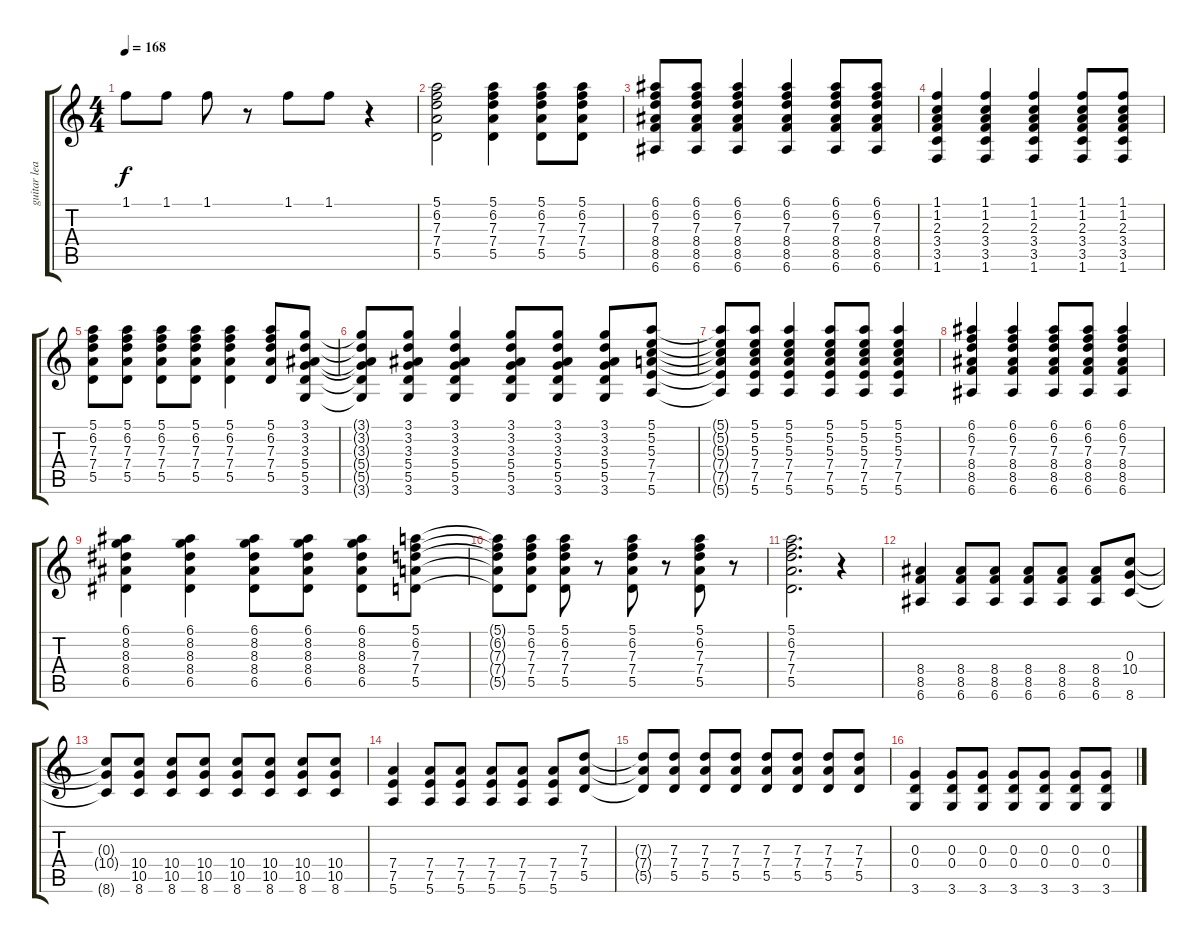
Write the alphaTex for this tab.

\track ("guitar lead" "guitar lea") {instrument distortionguitar}
\staff {score tabs}
\tuning (E4 B3 G3 D3 A2 E2) {hide}
\ts (4 4)
\tempo 168
\clef g2
\ks c
1.1{t}.8{dy f} 1.1.8 1.1.8 r.8 1.1.8 1.1.8 r.4 |
(5.1 6.2 7.3 7.4 5.5).2 (5.1 6.2 7.3 7.4 5.5).4 (5.1 6.2 7.3 7.4 5.5).8 (5.1 6.2 7.3 7.4 5.5).8 |
(6.1 6.2 7.3 8.4 8.5 6.6).8 (6.1 6.2 7.3 8.4 8.5 6.6).8 (6.1 6.2 7.3 8.4 8.5 6.6).4 (6.1 6.2 7.3 8.4 8.5 6.6).4 (6.1 6.2 7.3 8.4 8.5 6.6).8 (6.1 6.2 7.3 8.4 8.5 6.6).8 |
(1.1 1.2 2.3 3.4 3.5 1.6).4 (1.1 1.2 2.3 3.4 3.5 1.6).4 (1.1 1.2 2.3 3.4 3.5 1.6).4 (1.1 1.2 2.3 3.4 3.5 1.6).8 (1.1 1.2 2.3 3.4 3.5 1.6).8 |
(5.1 6.2 7.3 7.4 5.5).8 (5.1 6.2 7.3 7.4 5.5).8 (5.1 6.2 7.3 7.4 5.5).8 (5.1 6.2 7.3 7.4 5.5).8 (5.1 6.2 7.3 7.4 5.5).4 (5.1 6.2 7.3 7.4 5.5).8 (3.1 3.2 3.3 5.4 5.5 3.6).8 |
(3.1{t} 3.2{t} 3.3{t} 5.4{t} 5.5{t} 3.6{t}).8 (3.1 3.2 3.3 5.4 5.5 3.6).8 (3.1 3.2 3.3 5.4 5.5 3.6).4 (3.1 3.2 3.3 5.4 5.5 3.6).8 (3.1 3.2 3.3 5.4 5.5 3.6).8 (3.1 3.2 3.3 5.4 5.5 3.6).8 (5.1 5.2 5.3 7.4 7.5 5.6).8 |
(5.1{t} 5.2{t} 5.3{t} 7.4{t} 7.5{t} 5.6{t}).8 (5.1 5.2 5.3 7.4 7.5 5.6).8 (5.1 5.2 5.3 7.4 7.5 5.6).4 (5.1 5.2 5.3 7.4 7.5 5.6).8 (5.1 5.2 5.3 7.4 7.5 5.6).8 (5.1 5.2 5.3 7.4 7.5 5.6).4 |
(6.1 6.2 7.3 8.4 8.5 6.6).4 (6.1 6.2 7.3 8.4 8.5 6.6).4 (6.1 6.2 7.3 8.4 8.5 6.6).8 (6.1 6.2 7.3 8.4 8.5 6.6).8 (6.1 6.2 7.3 8.4 8.5 6.6).4 |
(6.1 8.2 8.3 8.4 6.5).4 (6.1 8.2 8.3 8.4 6.5).4 (6.1 8.2 8.3 8.4 6.5).8 (6.1 8.2 8.3 8.4 6.5).8 (6.1 8.2 8.3 8.4 6.5).8 (5.1 6.2 7.3 7.4 5.5).8 |
(5.1{t} 6.2{t} 7.3{t} 7.4{t} 5.5{t}).8 (5.1 6.2 7.3 7.4 5.5).8 (5.1 6.2 7.3 7.4 5.5).8 r.8 (5.1 6.2 7.3 7.4 5.5).8 r.8 (5.1 6.2 7.3 7.4 5.5).8 r.8 |
(5.1 6.2 7.3 7.4 5.5).2{d} r.4 |
(8.4 8.5 6.6).4 (8.4 8.5 6.6).8 (8.4 8.5 6.6).8 (8.4 8.5 6.6).8 (8.4 8.5 6.6).8 (8.4 8.5 6.6).8 (0.3 10.4 8.6).8 |
(0.3{t} 10.4{t} 8.6{t}).8 (10.4 10.5 8.6).8 (10.4 10.5 8.6).8 (10.4 10.5 8.6).8 (10.4 10.5 8.6).8 (10.4 10.5 8.6).8 (10.4 10.5 8.6).8 (10.4 10.5 8.6).8 |
(7.4 7.5 5.6).4 (7.4 7.5 5.6).8 (7.4 7.5 5.6).8 (7.4 7.5 5.6).8 (7.4 7.5 5.6).8 (7.4 7.5 5.6).8 (7.3 7.4 5.5).8 |
(7.3{t} 7.4{t} 5.5{t}).8 (7.3 7.4 5.5).8 (7.3 7.4 5.5).8 (7.3 7.4 5.5).8 (7.3 7.4 5.5).8 (7.3 7.4 5.5).8 (7.3 7.4 5.5).8 (7.3 7.4 5.5).8 |
(0.3 0.4 3.6).4 (0.3 0.4 3.6).8 (0.3 0.4 3.6).8 (0.3 0.4 3.6).8 (0.3 0.4 3.6).8 (0.3 0.4 3.6).8 (0.3 0.4 3.6).8
